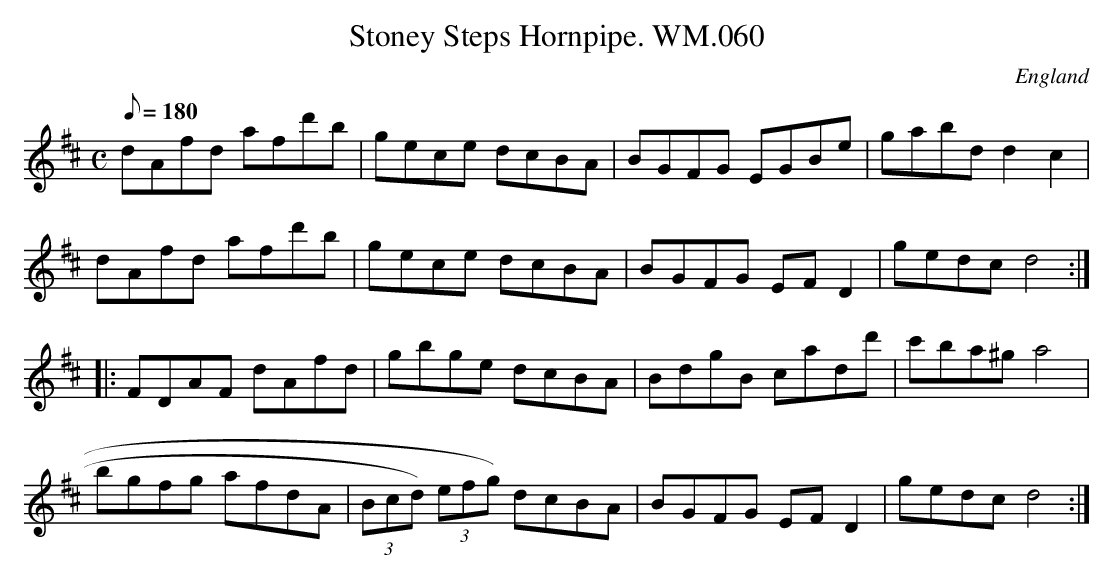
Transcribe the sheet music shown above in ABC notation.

X:1
T:Stoney Steps Hornpipe. WM.060
M:C
L:1/8
Q:180
O:England
James
K:D
dAfd afd'b|gece dcBA|BGFG EGBe|gabd d2-c2|!
dAfd afd'b|gece dcBA|BGFG EFD2|gedcd4:|!
|:FDAF dAfd|gbge dcBA|BdgB cadd'|c'ba^ga4|!
bgfg afdA|(3Bcd) (3efg) dcBA|BGFG EFD2|gedcd4:|]
